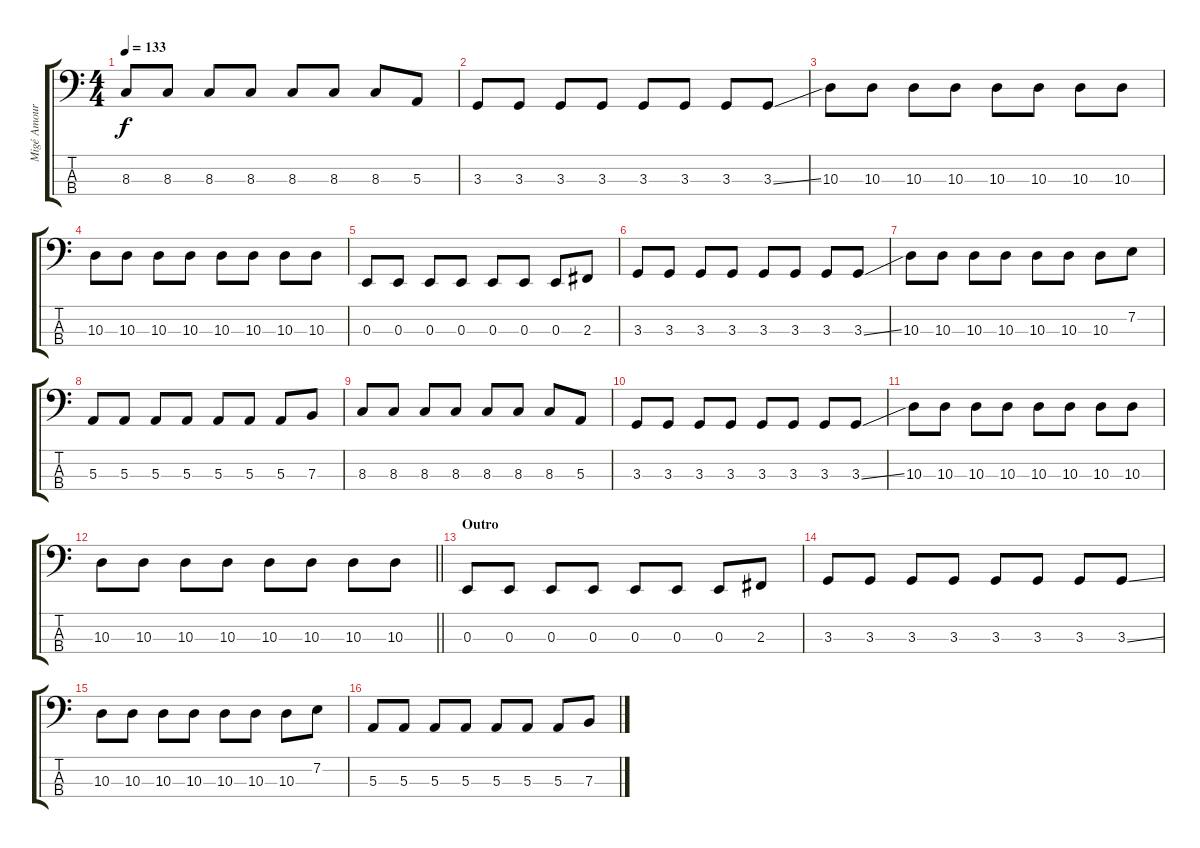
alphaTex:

\track ("Migé Amour (Bass)" "Migé Amour") {instrument electricbassfinger}
\staff {score tabs}
\tuning (D2 A1 E1 B0) {hide}
\ts (4 4)
\tempo 133
\clef f4
\ks c
8.3.8{dy f} 8.3.8 8.3.8 8.3.8 8.3.8 8.3.8 8.3.8 5.3.8 |
3.3.8 3.3.8 3.3.8 3.3.8 3.3.8 3.3.8 3.3.8 3.3{ss}.8 |
10.3.8 10.3.8 10.3.8 10.3.8 10.3.8 10.3.8 10.3.8 10.3.8 |
10.3.8 10.3.8 10.3.8 10.3.8 10.3.8 10.3.8 10.3.8 10.3.8 |
0.3.8 0.3.8 0.3.8 0.3.8 0.3.8 0.3.8 0.3.8 2.3.8 |
3.3.8 3.3.8 3.3.8 3.3.8 3.3.8 3.3.8 3.3.8 3.3{ss}.8 |
10.3.8 10.3.8 10.3.8 10.3.8 10.3.8 10.3.8 10.3.8 7.2.8 |
5.3.8 5.3.8 5.3.8 5.3.8 5.3.8 5.3.8 5.3.8 7.3.8 |
8.3.8 8.3.8 8.3.8 8.3.8 8.3.8 8.3.8 8.3.8 5.3.8 |
3.3.8 3.3.8 3.3.8 3.3.8 3.3.8 3.3.8 3.3.8 3.3{ss}.8 |
10.3.8 10.3.8 10.3.8 10.3.8 10.3.8 10.3.8 10.3.8 10.3.8 |
\barLineRight lightlight
10.3.8 10.3.8 10.3.8 10.3.8 10.3.8 10.3.8 10.3.8 10.3.8 |
\section ("" "Outro")
0.3.8 0.3.8 0.3.8 0.3.8 0.3.8 0.3.8 0.3.8 2.3.8 |
3.3.8 3.3.8 3.3.8 3.3.8 3.3.8 3.3.8 3.3.8 3.3{ss}.8 |
10.3.8 10.3.8 10.3.8 10.3.8 10.3.8 10.3.8 10.3.8 7.2.8 |
5.3.8 5.3.8 5.3.8 5.3.8 5.3.8 5.3.8 5.3.8 7.3.8
